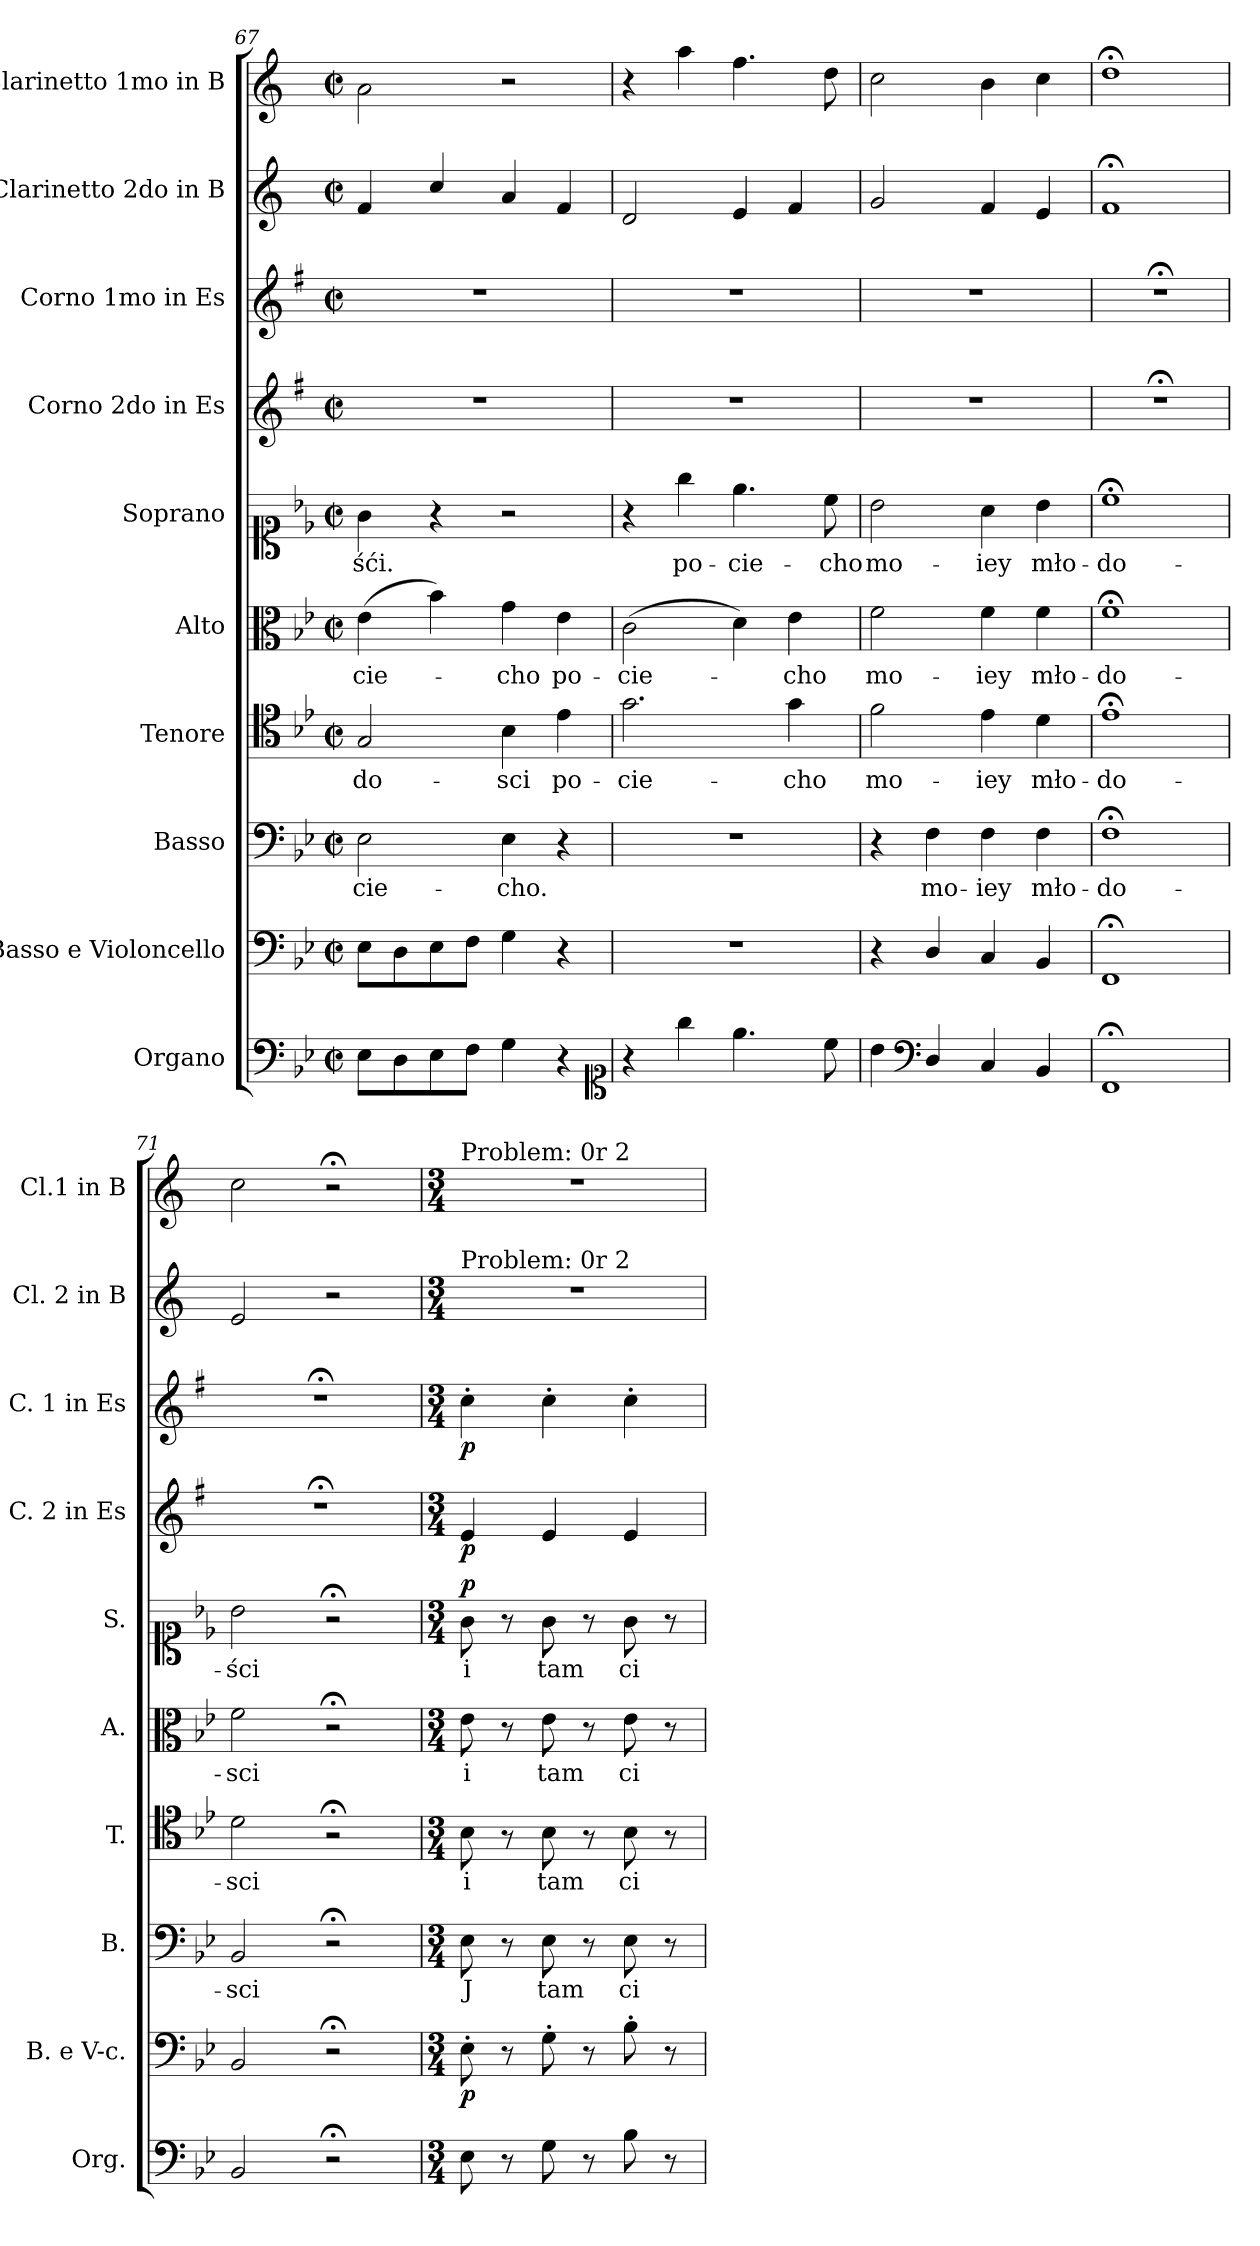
**kern	**kern	**dynam	**kern	**text	**kern	**text	**kern	**text	**kern	**text	**dynam	**kern	**dynam	**kern	**dynam	**kern	**kern
*part10	*part9	*part9	*part8	*part8	*part7	*part7	*part6	*part6	*part5	*part5	*part5	*part4	*part4	*part3	*part3	*part2	*part1
*staff10	*staff9	*staff9	*staff8	*staff8	*staff7	*staff7	*staff6	*staff6	*staff5	*staff5	*staff5	*staff4	*staff4	*staff3	*staff3	*staff2	*staff1
*I"Organo	*I"Basso e Violoncello	*	*I"Basso	*	*I"Tenore	*	*I"Alto	*	*I"Soprano	*	*	*I"Corno 2do in Es	*	*I"Corno 1mo in Es	*	*I"Clarinetto 2do in B	*I"Clarinetto 1mo in B
*I'Org.	*I'B. e V-c.	*	*I'B.	*	*I'T.	*	*I'A.	*	*I'S.	*	*	*I'C. 2 in Es	*	*I'C. 1 in Es	*	*I'Cl. 2 in B	*I'Cl.1 in B
*clefF4	*clefF4	*	*clefF4	*	*clefC4	*	*clefC3	*	*clefC1	*	*	*clefG2	*	*clefG2	*	*clefG2	*clefG2
*	*	*	*	*	*	*	*	*	*	*	*	*ITrd5c9	*	*ITrd5c9	*	*ITrd1c2	*ITrd1c2
*k[b-e-]	*k[b-e-]	*	*k[b-e-]	*	*k[b-e-]	*	*k[b-e-]	*	*k[b-e-]	*	*	*k[b-e-]	*	*k[b-e-]	*	*k[b-e-]	*k[b-e-]
*M2/2	*M2/2	*	*M2/2	*	*M2/2	*	*M2/2	*	*M2/2	*	*	*M2/2	*	*M2/2	*	*M2/2	*M2/2
*met(c|)	*met(c|)	*	*met(c|)	*	*met(c|)	*	*met(c|)	*	*met(c|)	*	*	*met(c|)	*	*met(c|)	*	*met(c|)	*met(c|)
=67	=67	=67	=67	=67	=67	=67	=67	=67	=67	=67	=67	=67	=67	=67	=67	=67	=67
8E-\L	8E-\L	.	2E-\	-cie-	2G/	-do-	(>4e-\	-cie-	4g\	-śći.	.	1r	.	1r	.	4e-/	2g\
8D\	8D\	.	.	.	.	.	.	.	.	.	.	.	.	.	.	.	.
8E-\	8E-\	.	.	.	.	.	4b-\)	.	4r	.	.	.	.	.	.	4b-/	.
8F\J	8F\J	.	.	.	.	.	.	.	.	.	.	.	.	.	.	.	.
4G\	4G\	.	4E-\	-cho.	4B-\	-sci	4g\	-cho	2r	.	.	.	.	.	.	4g/	2r
4r	4r	.	4r	.	4e-\	po-	4e-\	po-	.	.	.	.	.	.	.	4e-/	.
*clefC1	*	*	*	*	*	*	*	*	*	*	*	*	*	*	*	*	*
=68	=68	=68	=68	=68	=68	=68	=68	=68	=68	=68	=68	=68	=68	=68	=68	=68	=68
4r	1r	.	1r	.	2.g\	-cie-	(>2c\	-cie-	4r	.	.	1r	.	1r	.	2c/	4r
4gg\	.	.	.	.	.	.	.	.	4gg\	po-	.	.	.	.	.	.	4gg\
4.ee-\	.	.	.	.	.	.	4d\)	.	4.ee-\	-cie-	.	.	.	.	.	4d/	4.ee-\
.	.	.	.	.	4g\	-cho	4e-\	-cho	.	.	.	.	.	.	.	4e-/	.
8cc\	.	.	.	.	.	.	.	.	8cc\	-cho	.	.	.	.	.	.	8cc\
=69	=69	=69	=69	=69	=69	=69	=69	=69	=69	=69	=69	=69	=69	=69	=69	=69	=69
4b-\	4r	.	4r	.	2f\	mo-	2f\	mo-	2b-\	mo-	.	1r	.	1r	.	2f/	2b-\
*clefF4	*	*	*	*	*	*	*	*	*	*	*	*	*	*	*	*	*
4D/	4D/	.	4F\	mo-	.	.	.	.	.	.	.	.	.	.	.	.	.
4C/	4C/	.	4F\	-iey	4e-\	-iey	4f\	-iey	4a\	-iey	.	.	.	.	.	4e-/	4a\
4BB-/	4BB-/	.	4F\	mło-	4d\	mło-	4f\	mło-	4b-\	mło-	.	.	.	.	.	4d/	4b-\
=70	=70	=70	=70	=70	=70	=70	=70	=70	=70	=70	=70	=70	=70	=70	=70	=70	=70
1FF;<	1FF;<	.	1F;<	-do-	1e-;<	-do-	1f;<	-do-	1cc;<	-do-	.	1r;<	.	1r;<	.	1e-;<	1cc;<
=71	=71	=71	=71	=71	=71	=71	=71	=71	=71	=71	=71	=71	=71	=71	=71	=71	=71
2BB-/	2BB-/	.	2BB-/	-sci	2d\	-sci	2f\	-sci	2b-\	-ści	.	1r;<	.	1r;<	.	2d/	2b-\
2r;<	2r;<	.	2r;<	.	2r;<	.	2r;<	.	2r;<	.	.	.	.	.	.	2r	2r;<
=72	=72	=72	=72	=72	=72	=72	=72	=72	=72	=72	=72	=72	=72	=72	=72	=72	=72
*M3/4	*M3/4	*	*M3/4	*	*M3/4	*	*M3/4	*	*M3/4	*	*	*M3/4	*	*M3/4	*	*M3/4	*M3/4
!	!	!	!	!	!	!	!	!	!	!	!	!	!	!	!	!	!LO:TX:a:t=Problem&colon; 0r 2
!	!	!	!	!	!	!	!	!	!	!	!	!	!	!	!	!LO:TX:a:t=Problem&colon; 0r 2	!
!	!	!	!	!	!	!	!	!	!	!	!LO:DY:a	!	!	!	!	!	!
8E-\	8E-'\	p	8E-\	J	8B-\	i	8e-\	i	8g\	i	p	4G/	p	4e-'\	p	2.r	2.r
8r	8r	.	8r	.	8r	.	8r	.	8r	.	.	.	.	.	.	.	.
8G\	8G'\	.	8E-\	tam	8B-\	tam	8e-\	tam	8g\	tam	.	4G/	.	4e-'\	.	.	.
8r	8r	.	8r	.	8r	.	8r	.	8r	.	.	.	.	.	.	.	.
8B-\	8B-'\	.	8E-\	ci	8B-\	ci	8e-\	ci	8g\	ci	.	4G/	.	4e-'\	.	.	.
8r	8r	.	8r	.	8r	.	8r	.	8r	.	.	.	.	.	.	.	.
=	=	=	=	=	=	=	=	=	=	=	=	=	=	=	=	=	=
*-	*-	*-	*-	*-	*-	*-	*-	*-	*-	*-	*-	*-	*-	*-	*-	*-	*-
